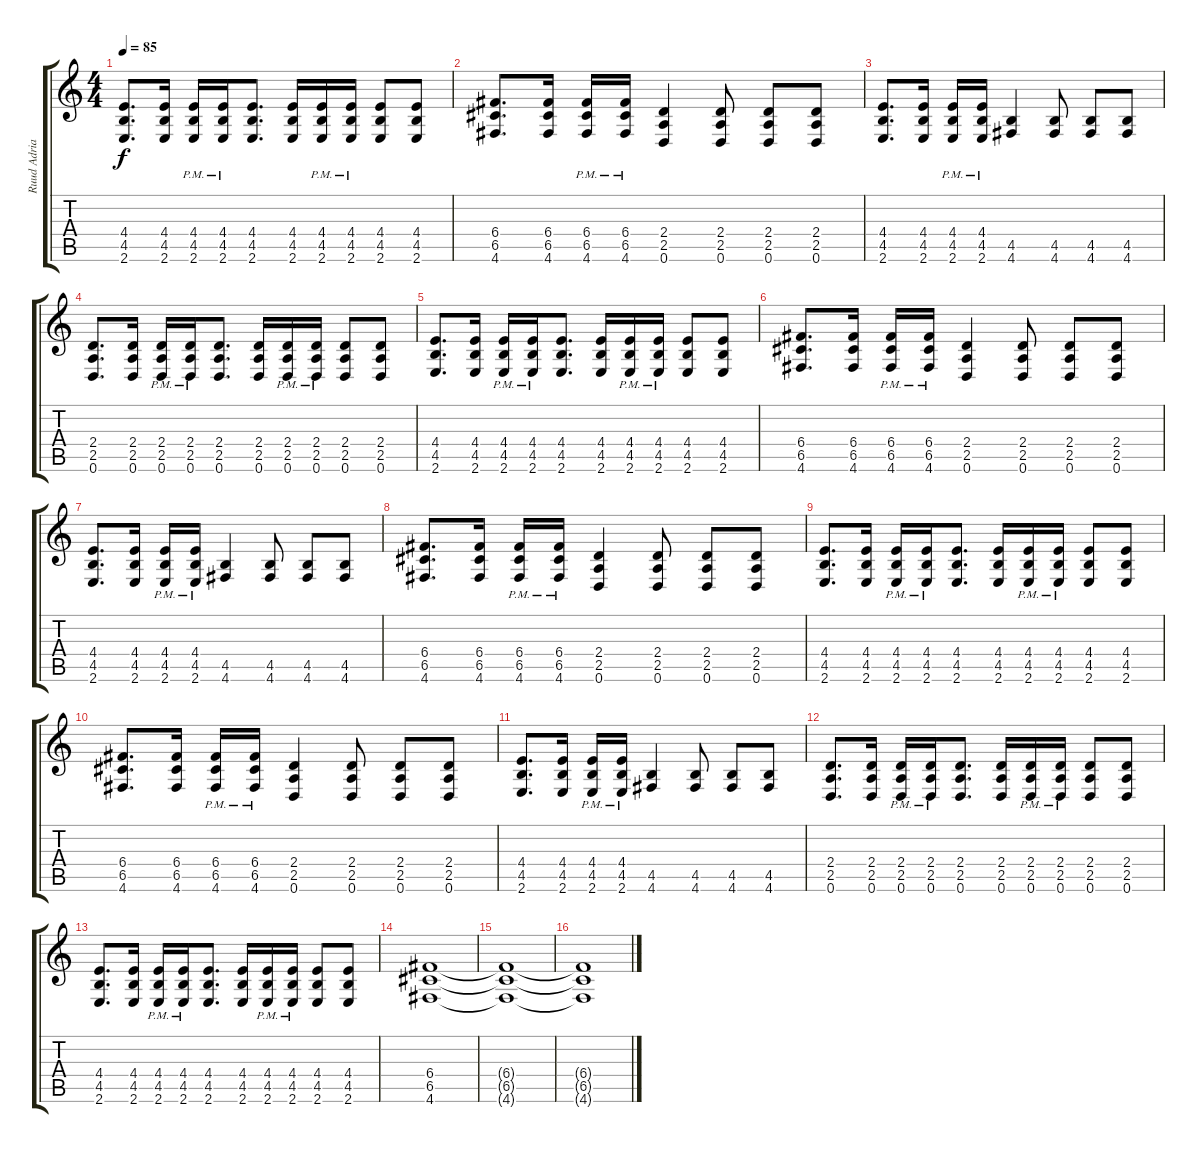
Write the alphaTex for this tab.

\track ("Ruud Adrianus Jolie - Dist 2" "Ruud Adria") {instrument distortionguitar}
\staff {score tabs}
\tuning (D4 A3 F3 C3 G2 D2) {hide}
\ts (4 4)
\tempo 85
\clef g2
\ks c
(4.4 4.5 2.6).8{d dy f} (4.4 4.5 2.6).16 (4.4{pm} 4.5{pm} 2.6{pm}).16 (4.4{pm} 4.5{pm} 2.6{pm}).16 (4.4 4.5 2.6).8{d} (4.4 4.5 2.6).16 (4.4{pm} 4.5{pm} 2.6{pm}).16 (4.4{pm} 4.5{pm} 2.6{pm}).16 (4.4 4.5 2.6).8 (4.4 4.5 2.6).8 |
(6.4 6.5 4.6).8{d} (6.4 6.5 4.6).16 (6.4{pm} 6.5{pm} 4.6{pm}).16 (6.4{pm} 6.5{pm} 4.6{pm}).16 (2.4 2.5 0.6).4 (2.4 2.5 0.6).8 (2.4 2.5 0.6).8 (2.4 2.5 0.6).8 |
(4.4 4.5 2.6).8{d} (4.4 4.5 2.6).16 (4.4{pm} 4.5{pm} 2.6{pm}).16 (4.4{pm} 4.5{pm} 2.6{pm}).16 (4.5 4.6).4 (4.5 4.6).8 (4.5 4.6).8 (4.5 4.6).8 |
(2.4 2.5 0.6).8{d} (2.4 2.5 0.6).16 (2.4{pm} 2.5{pm} 0.6{pm}).16 (2.4{pm} 2.5{pm} 0.6{pm}).16 (2.4 2.5 0.6).8{d} (2.4 2.5 0.6).16 (2.4{pm} 2.5{pm} 0.6{pm}).16 (2.4{pm} 2.5{pm} 0.6{pm}).16 (2.4 2.5 0.6).8 (2.4 2.5 0.6).8 |
(4.4 4.5 2.6).8{d} (4.4 4.5 2.6).16 (4.4{pm} 4.5{pm} 2.6{pm}).16 (4.4{pm} 4.5{pm} 2.6{pm}).16 (4.4 4.5 2.6).8{d} (4.4 4.5 2.6).16 (4.4{pm} 4.5{pm} 2.6{pm}).16 (4.4{pm} 4.5{pm} 2.6{pm}).16 (4.4 4.5 2.6).8 (4.4 4.5 2.6).8 |
(6.4 6.5 4.6).8{d} (6.4 6.5 4.6).16 (6.4{pm} 6.5{pm} 4.6{pm}).16 (6.4{pm} 6.5{pm} 4.6{pm}).16 (2.4 2.5 0.6).4 (2.4 2.5 0.6).8 (2.4 2.5 0.6).8 (2.4 2.5 0.6).8 |
(4.4 4.5 2.6).8{d} (4.4 4.5 2.6).16 (4.4{pm} 4.5{pm} 2.6{pm}).16 (4.4{pm} 4.5{pm} 2.6{pm}).16 (4.5 4.6).4 (4.5 4.6).8 (4.5 4.6).8 (4.5 4.6).8 |
(6.4 6.5 4.6).8{d} (6.4 6.5 4.6).16 (6.4{pm} 6.5{pm} 4.6{pm}).16 (6.4{pm} 6.5{pm} 4.6{pm}).16 (2.4 2.5 0.6).4 (2.4 2.5 0.6).8 (2.4 2.5 0.6).8 (2.4 2.5 0.6).8 |
(4.4 4.5 2.6).8{d} (4.4 4.5 2.6).16 (4.4{pm} 4.5{pm} 2.6{pm}).16 (4.4{pm} 4.5{pm} 2.6{pm}).16 (4.4 4.5 2.6).8{d} (4.4 4.5 2.6).16 (4.4{pm} 4.5{pm} 2.6{pm}).16 (4.4{pm} 4.5{pm} 2.6{pm}).16 (4.4 4.5 2.6).8 (4.4 4.5 2.6).8 |
(6.4 6.5 4.6).8{d} (6.4 6.5 4.6).16 (6.4{pm} 6.5{pm} 4.6{pm}).16 (6.4{pm} 6.5{pm} 4.6{pm}).16 (2.4 2.5 0.6).4 (2.4 2.5 0.6).8 (2.4 2.5 0.6).8 (2.4 2.5 0.6).8 |
(4.4 4.5 2.6).8{d} (4.4 4.5 2.6).16 (4.4{pm} 4.5{pm} 2.6{pm}).16 (4.4{pm} 4.5{pm} 2.6{pm}).16 (4.5 4.6).4 (4.5 4.6).8 (4.5 4.6).8 (4.5 4.6).8 |
(2.4 2.5 0.6).8{d} (2.4 2.5 0.6).16 (2.4{pm} 2.5{pm} 0.6{pm}).16 (2.4{pm} 2.5{pm} 0.6{pm}).16 (2.4 2.5 0.6).8{d} (2.4 2.5 0.6).16 (2.4{pm} 2.5{pm} 0.6{pm}).16 (2.4{pm} 2.5{pm} 0.6{pm}).16 (2.4 2.5 0.6).8 (2.4 2.5 0.6).8 |
(4.4 4.5 2.6).8{d} (4.4 4.5 2.6).16 (4.4{pm} 4.5{pm} 2.6{pm}).16 (4.4{pm} 4.5{pm} 2.6{pm}).16 (4.4 4.5 2.6).8{d} (4.4 4.5 2.6).16 (4.4{pm} 4.5{pm} 2.6{pm}).16 (4.4{pm} 4.5{pm} 2.6{pm}).16 (4.4 4.5 2.6).8 (4.4 4.5 2.6).8 |
(6.4 6.5 4.6).1 |
(6.4{t} 6.5{t} 4.6{t}).1 |
(6.4{t} 6.5{t} 4.6{t}).1
